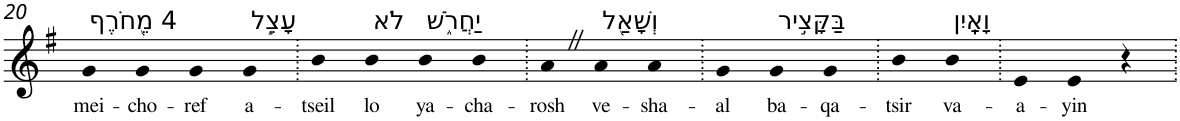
**kern	**text
*part1	*part1
*staff1	*staff1
*I"Piano	*
*I'Pno	*
!!LO:PB:g=z
*clefG2	*
*k[f#]	*
*G:	*
=20	=20
!LO:TX:a:t=4 מֵ֭חֹרֶף	!
!	!LO:LY:b
4g	mei-
!	!LO:LY:b
4g	-cho-
!	!LO:LY:b
4g	-ref
!LO:TX:a:t=עָצֵ֣ל	!
!	!LO:LY:b
4g	a-
=21.	=21.
!	!LO:LY:b
4b	-tseil
!LO:TX:a:t=לֹא	!
!	!LO:LY:b
4b	lo
!LO:TX:a:t=יַחֲרֹ֑שׁ	!
!	!LO:LY:b
4b	ya-
!	!LO:LY:b
4b	-cha-
=22.	=22.
!	!LO:LY:b
4aZ	-rosh
!LO:TX:a:t=וְשָׁאַ֖ל	!
!	!LO:LY:b
4a	ve-
!	!LO:LY:b
4a	-sha-
=23.	=23.
!	!LO:LY:b
4g	-al
!LO:TX:a:t=בַּקָּצִ֣יר	!
!	!LO:LY:b
4g	ba-
!	!LO:LY:b
4g	-qa-
=24.	=24.
!	!LO:LY:b
4b	-tsir
!LO:TX:a:t=וָאָֽיִן	!
!	!LO:LY:b
4b	va-
=25.	=25.
!	!LO:LY:b
4e	-a-
!	!LO:LY:b
4e	-yin
4r	.
=.	=.
*-	*-
